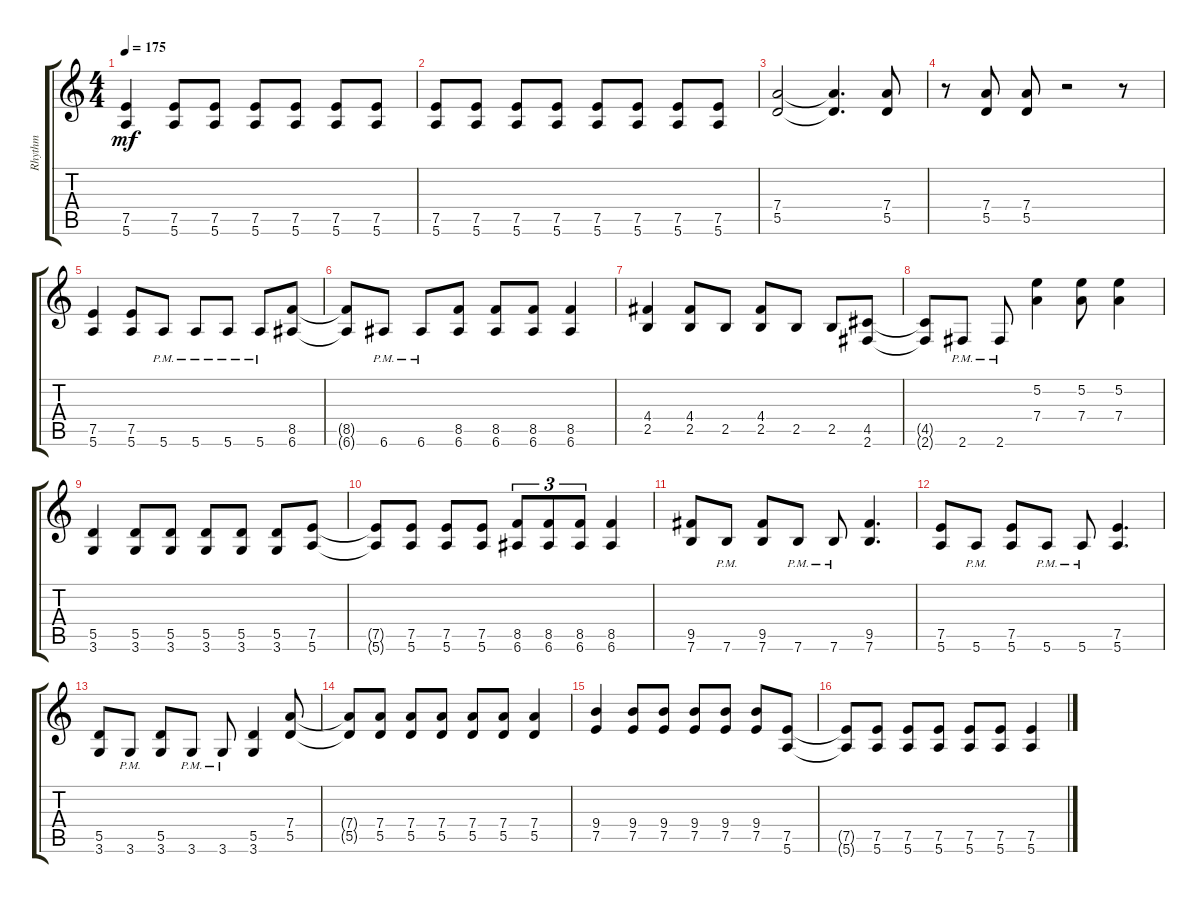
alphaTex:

\track ("Rhythm" "Rhythm") {instrument overdrivenguitar}
\staff {score tabs}
\tuning (E4 B3 G3 D3 A2 E2) {hide}
\ts (4 4)
\tempo 175
\clef g2
\ks c
(7.5 5.6).4{dy mf} (7.5 5.6).8 (7.5 5.6).8 (7.5 5.6).8 (7.5 5.6).8 (7.5 5.6).8 (7.5 5.6).8 |
(7.5 5.6).8 (7.5 5.6).8 (7.5 5.6).8 (7.5 5.6).8 (7.5 5.6).8 (7.5 5.6).8 (7.5 5.6).8 (7.5 5.6).8 |
(7.4 5.5).2 (7.4{t} 5.5{t}).4{d} (7.4 5.5).8 |
r.8 (7.4 5.5).8 (7.4 5.5).8 r.2 r.8 |
(7.5 5.6).4 (7.5 5.6).8 5.6{pm}.8 5.6{pm}.8 5.6{pm}.8 5.6{pm}.8 (8.5 6.6).8 |
(8.5{t} 6.6{t}).8 6.6{pm}.8 6.6{pm}.8 (8.5 6.6).8 (8.5 6.6).8 (8.5 6.6).8 (8.5 6.6).4 |
(4.4 2.5).4 (4.4 2.5).8 2.5.8 (4.4 2.5).8 2.5.8 2.5.8 (4.5 2.6).8 |
(4.5{t} 2.6{t}).8 2.6{pm}.8 2.6{pm}.8 (5.2 7.4).4 (5.2 7.4).8 (5.2 7.4).4 |
(5.5 3.6).4 (5.5 3.6).8 (5.5 3.6).8 (5.5 3.6).8 (5.5 3.6).8 (5.5 3.6).8 (7.5 5.6).8 |
(7.5{t} 5.6{t}).8 (7.5 5.6).8 (7.5 5.6).8 (7.5 5.6).8 (8.5 6.6).8{tu (3 2)} (8.5 6.6).8{tu (3 2)} (8.5 6.6).8{tu (3 2)} (8.5 6.6).4 |
(9.5 7.6).8 7.6{pm}.8 (9.5 7.6).8 7.6{pm}.8 7.6{pm}.8 (9.5 7.6).4{d} |
(7.5 5.6).8 5.6{pm}.8 (7.5 5.6).8 5.6{pm}.8 5.6{pm}.8 (7.5 5.6).4{d} |
(5.5 3.6).8 3.6{pm}.8 (5.5 3.6).8 3.6{pm}.8 3.6{pm}.8 (5.5 3.6).4 (7.4 5.5).8 |
(7.4{t} 5.5{t}).8 (7.4 5.5).8 (7.4 5.5).8 (7.4 5.5).8 (7.4 5.5).8 (7.4 5.5).8 (7.4 5.5).4 |
(9.4 7.5).4 (9.4 7.5).8 (9.4 7.5).8 (9.4 7.5).8 (9.4 7.5).8 (9.4 7.5).8 (7.5 5.6).8 |
(7.5{t} 5.6{t}).8 (7.5 5.6).8 (7.5 5.6).8 (7.5 5.6).8 (7.5 5.6).8 (7.5 5.6).8 (7.5 5.6).4
